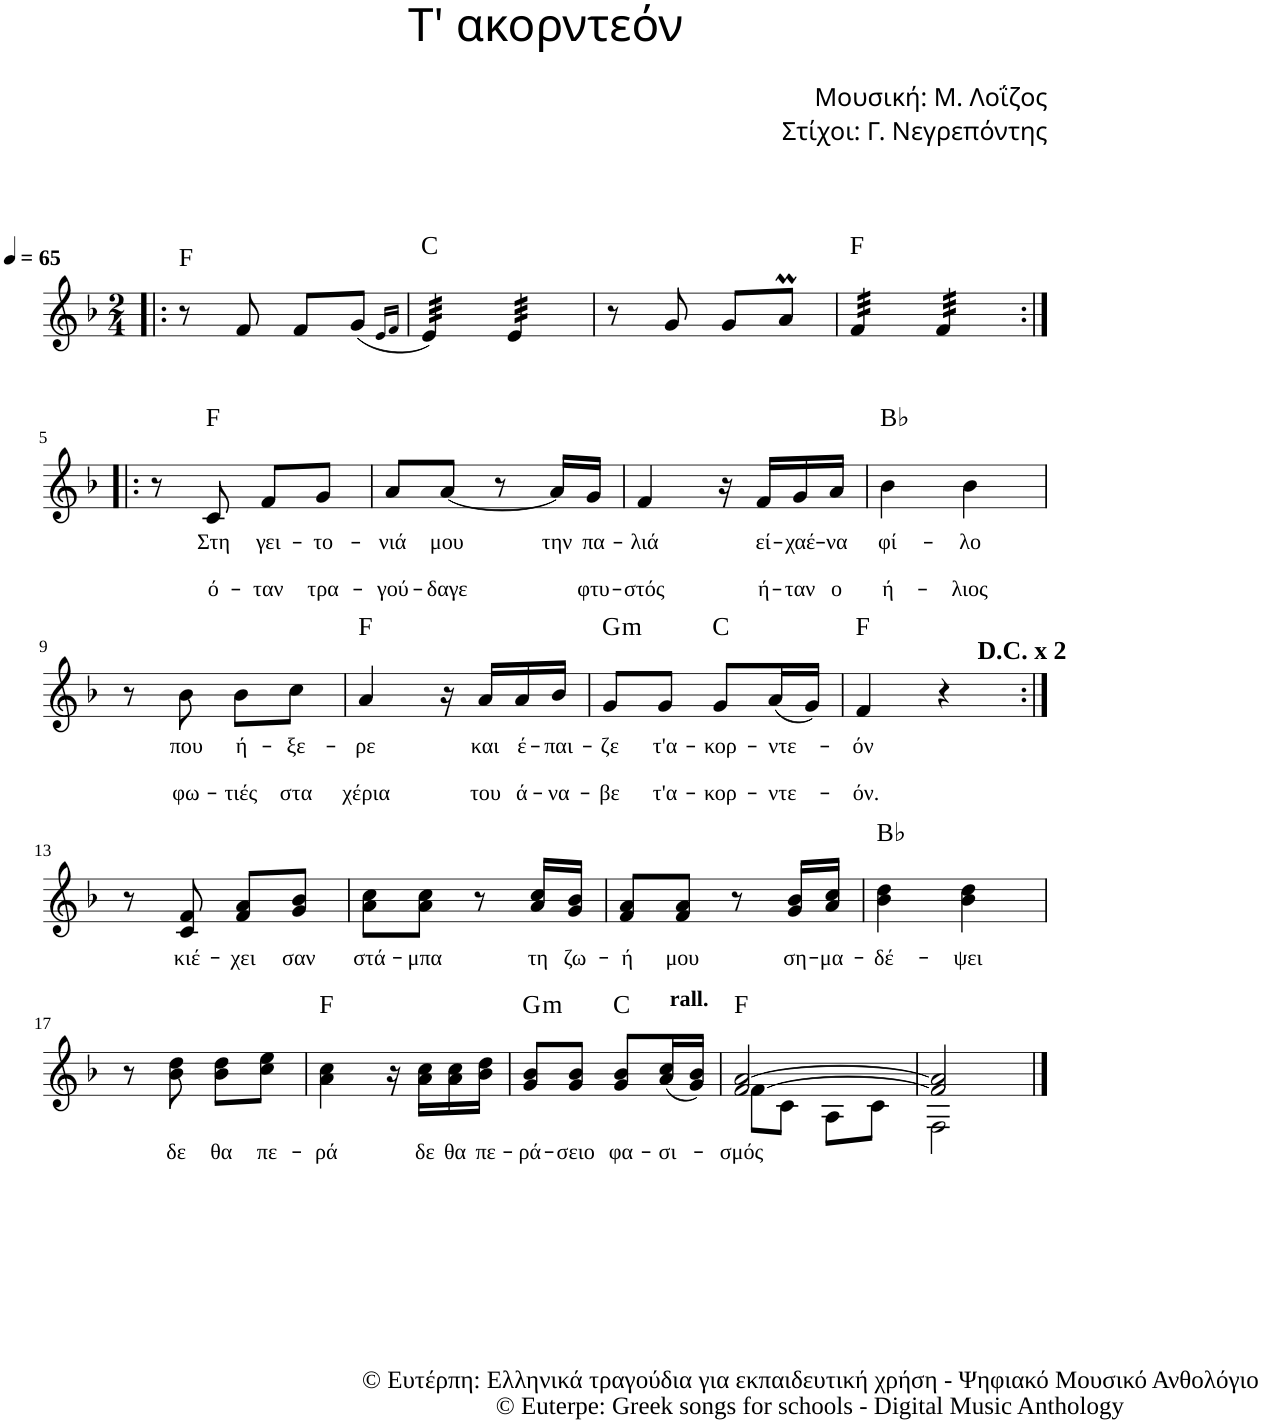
**kern	**text	**text	**text	**harte
*part1	*part1	*part1	*part1	*part1
*staff1	*staff1	*staff1	*staff1	*
*clefG2	*	*	*	*
*k[b-]	*	*	*	*
*M2/4	*	*	*	*
*MM65	*	*	*	*
=1!|:	=1!|:	=1!|:	=1!|:	=1!|:
8r	.	.	.	F:maj
8f/	.	.	.	.
8f/L	.	.	.	.
(8g/J	.	.	.	.
16qe/LL	.	.	.	.
16qf/JJ	.	.	.	.
=2	=2	=2	=2	=2
*tremolo	*	*	*	*
32e/)LLL	.	.	.	C:maj
32e/)	.	.	.	.
32e/)	.	.	.	.
32e/)	.	.	.	.
32e/)	.	.	.	.
32e/)	.	.	.	.
32e/)	.	.	.	.
32e/)JJJ	.	.	.	.
32e/LLL	.	.	.	.
32e/	.	.	.	.
32e/	.	.	.	.
32e/	.	.	.	.
32e/	.	.	.	.
32e/	.	.	.	.
32e/	.	.	.	.
32e/JJJ	.	.	.	.
*Xtremolo	*	*	*	*
=3	=3	=3	=3	=3
8r	.	.	.	.
8g/	.	.	.	.
8g/L	.	.	.	.
8am/J	.	.	.	.
=4	=4	=4	=4	=4
*tremolo	*	*	*	*
32f/LLL	.	.	.	F:maj
32f/	.	.	.	.
32f/	.	.	.	.
32f/	.	.	.	.
32f/	.	.	.	.
32f/	.	.	.	.
32f/	.	.	.	.
32f/JJJ	.	.	.	.
32f/LLL	.	.	.	.
32f/	.	.	.	.
32f/	.	.	.	.
32f/	.	.	.	.
32f/	.	.	.	.
32f/	.	.	.	.
32f/	.	.	.	.
32f/JJJ	.	.	.	.
*Xtremolo	*	*	*	*
!!LO:LB:g=z
=5:|!|:	=5:|!|:	=5:|!|:	=5:|!|:	=5:|!|:
8r	.	.	.	.
!	!LO:LY:b	!	!LO:LY:b	!
8c/	Στη	.	ό-	F:maj
!	!LO:LY:b	!	!LO:LY:b	!
8f/L	γει-	.	-ταν	.
!	!LO:LY:b	!	!LO:LY:b	!
8g/J	-το-	.	τρα-	.
=6	=6	=6	=6	=6
!	!LO:LY:b	!	!LO:LY:b	!
8a/L	-νιά	.	-γού-	.
!	!LO:LY:b	!	!LO:LY:b	!
[8a/J	μου	.	-δαγε	.
8r	.	.	.	.
!	!LO:LY:b	!	!	!
16a/LL]	την	.	.	.
!	!LO:LY:b	!	!LO:LY:b	!
16g/JJ	πα-	.	φτυ-	.
=7	=7	=7	=7	=7
!	!LO:LY:b	!	!LO:LY:b	!
4f/	-λιά	.	-στός	.
16r	.	.	.	.
!	!LO:LY:b	!	!LO:LY:b	!
16f/LL	εί-	.	ή-	.
!	!LO:LY:b	!	!LO:LY:b	!
16g/	-χαέ-	.	-ταν	.
!	!LO:LY:b	!	!LO:LY:b	!
16a/JJ	-να	.	ο	.
=8	=8	=8	=8	=8
!	!LO:LY:b	!	!LO:LY:b	!
4b-\	φί-	.	ή-	Bb:maj
!	!LO:LY:b	!	!LO:LY:b	!
4b-\	-λο	.	-λιος	.
!!LO:LB:g=z
=9	=9	=9	=9	=9
8r	.	.	.	.
!	!LO:LY:b	!	!LO:LY:b	!
8b-\	που	.	φω-	.
!	!LO:LY:b	!	!LO:LY:b	!
8b-\L	ή-	.	-τιές	.
!	!LO:LY:b	!	!LO:LY:b	!
8cc\J	-ξε-	.	στα	.
=10	=10	=10	=10	=10
!	!LO:LY:b	!	!LO:LY:b	!
4a/	-ρε	.	χέρια	F:maj
16r	.	.	.	.
!	!LO:LY:b	!	!LO:LY:b	!
16a/LL	και	.	του	.
!	!LO:LY:b	!	!LO:LY:b	!
16a/	έ-	.	ά-	.
!	!LO:LY:b	!	!LO:LY:b	!
16b-/JJ	-παι-	.	-να-	.
=11	=11	=11	=11	=11
!	!LO:LY:b	!	!LO:LY:b	!LO:H:kt=m
8g/L	-ζε	.	-βε	G:min
!	!LO:LY:b	!	!LO:LY:b	!
8g/J	τ'α-	.	τ'α-	.
!	!LO:LY:b	!	!LO:LY:b	!
8g/L	-κορ-	.	-κορ-	C:maj
!	!LO:LY:b	!	!LO:LY:b	!
(16a/L	-ντε-	.	-ντε-	.
16g/JJ)	.	.	.	.
=12	=12	=12	=12	=12
!	!LO:LY:b	!	!LO:LY:b	!
4f/	-όν	.	-όν.	F:maj
4r	.	.	.	.
!LO:TX:a:B:t=D.C. x 2	!	!	!	!
!!LO:LB:g=z
=13:|!	=13:|!	=13:|!	=13:|!	=13:|!
8r	.	.	.	.
!	!LO:LY:b	!	!	!
8c/ 8f/	κιέ-	.	.	.
!	!LO:LY:b	!	!	!
8f/ 8a/L	-χει	.	.	.
!	!LO:LY:b	!	!	!
8g/ 8b-/J	σαν	.	.	.
=14	=14	=14	=14	=14
!	!LO:LY:b	!	!	!
8a\ 8cc\L	στά-	.	.	.
!	!LO:LY:b	!	!	!
8a\ 8cc\J	-μπα	.	.	.
8r	.	.	.	.
!	!LO:LY:b	!	!	!
16a/ 16cc/LL	τη	.	.	.
!	!LO:LY:b	!	!	!
16g/ 16b-/JJ	ζω-	.	.	.
=15	=15	=15	=15	=15
!	!LO:LY:b	!	!	!
8f/ 8a/L	-ή	.	.	.
!	!LO:LY:b	!	!	!
8f/ 8a/J	μου	.	.	.
8r	.	.	.	.
!	!LO:LY:b	!	!	!
16g/ 16b-/LL	ση-	.	.	.
!	!LO:LY:b	!	!	!
16a/ 16cc/JJ	-μα-	.	.	.
=16	=16	=16	=16	=16
!	!LO:LY:b	!	!	!
4b-\ 4dd\	-δέ-	.	.	Bb:maj
!	!LO:LY:b	!	!	!
4b-\ 4dd\	-ψει	.	.	.
!!LO:LB:g=z
=17	=17	=17	=17	=17
!LO:TX:b:t=© Ευτέρπη&colon; Ελληνικά τραγούδια για εκπαιδευτική χρήση ‐ Ψηφιακό Μουσικό Ανθολόγιο	!	!	!	!
!LO:TX:b:t=© Euterpe&colon; Greek songs for schools ‐ Digital Music Anthology	!	!	!	!
8r	.	.	.	.
!	!LO:LY:b	!	!	!
8b-\ 8dd\	δε	.	.	.
!	!LO:LY:b	!	!	!
8b-\ 8dd\L	θα	.	.	.
!	!LO:LY:b	!	!	!
8cc\ 8ee\J	πε-	.	.	.
=18	=18	=18	=18	=18
!	!LO:LY:b	!	!	!
4a\ 4cc\	-ρά	.	.	F:maj
16r	.	.	.	.
!	!LO:LY:b	!	!	!
16a\ 16cc\LL	δε	.	.	.
!	!LO:LY:b	!	!	!
16a\ 16cc\	θα	.	.	.
!	!LO:LY:b	!	!	!
16b-\ 16dd\JJ	πε-	.	.	.
=19	=19	=19	=19	=19
!	!LO:LY:b	!	!	!LO:H:kt=m
8g/ 8b-/L	-ρά-	.	.	G:min
!	!LO:LY:b	!	!	!
8g/ 8b-/J	-σειο	.	.	.
!	!LO:LY:b	!	!	!
8g/ 8b-/L	φα-	.	.	C:maj
!LO:TX:a:B:t=rall.	!	!	!	!
!	!LO:LY:b	!	!	!
(16a/ 16cc/L	-σι-	.	.	.
16g/ 16b-/JJ)	.	.	.	.
=20	=20	=20	=20	=20
!	!LO:LY:b	!	!	!
*^	*	*	*	*
[2f/ [2a/	8f\L	-σμός	.	.	F:maj
.	8c\J	.	.	.	.
.	8A\L	.	.	.	.
.	8c\J	.	.	.	.
=21	=21	=21	=21	=21	=21
2f/] 2a/]	2F\	.	.	.	.
*v	*v	*	*	*	*
==	==	==	==	==
*-	*-	*-	*-	*-
